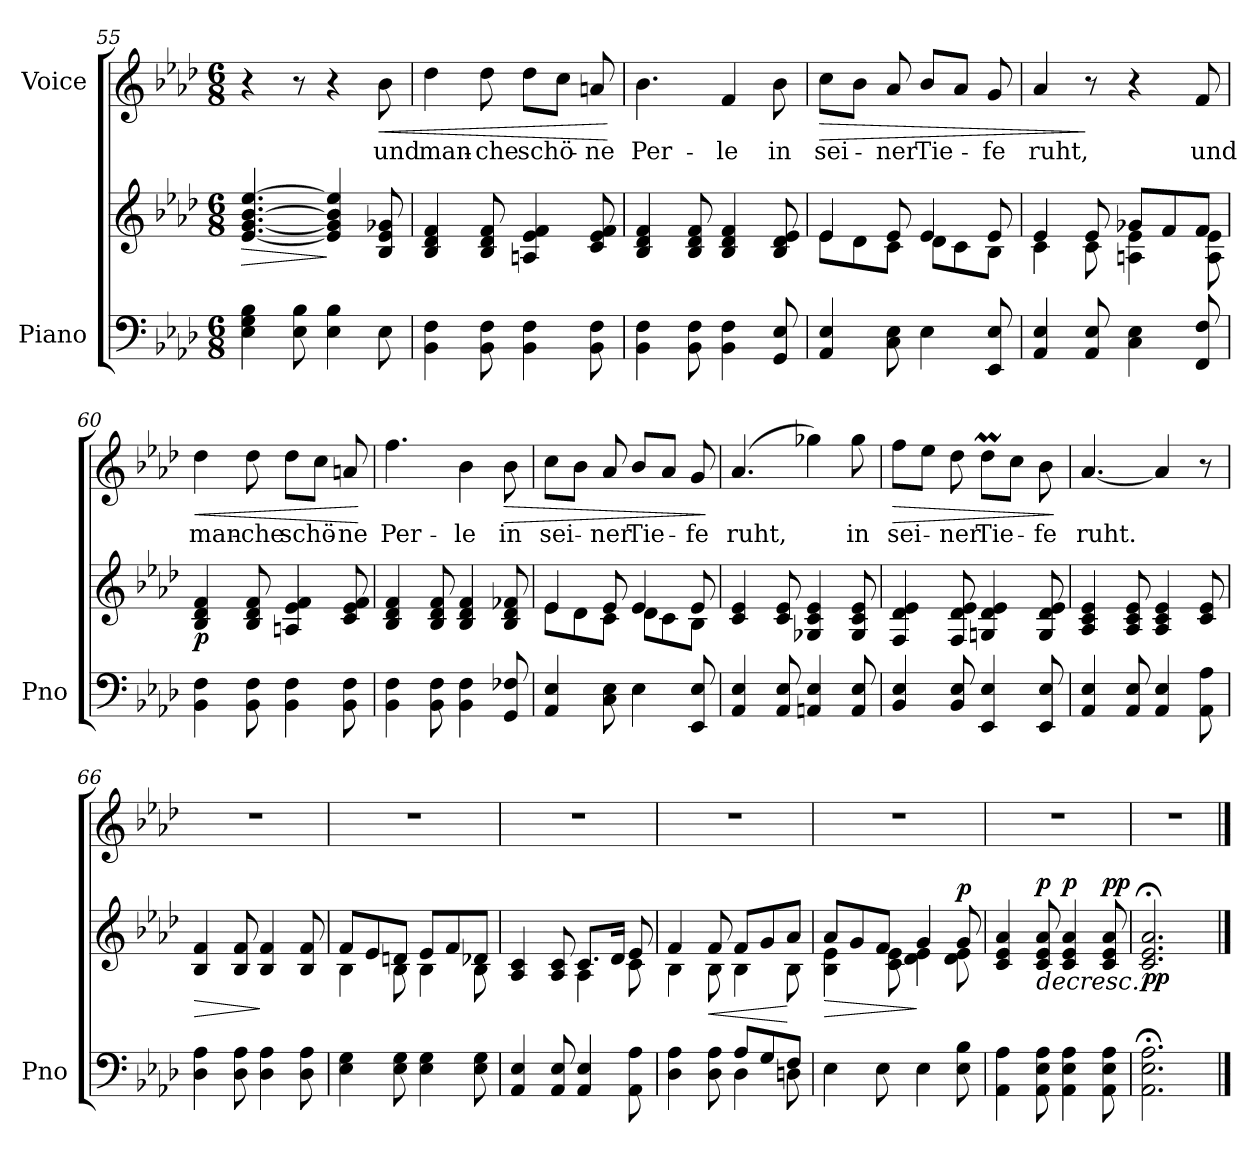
**kern	**kern	**dynam	**kern	**text	**dynam
*part2	*part2	*part2	*part1	*part1	*part1
*staff3	*staff2	*staff2/3	*staff1	*staff1	*staff1
*I"Piano	*	*	*I"Voice	*	*
*I'Pno	*	*	*	*	*
*clefF4	*clefG2	*	*clefG2	*	*
*k[b-e-a-d-]	*k[b-e-a-d-]	*	*k[b-e-a-d-]	*	*
*M6/8	*M6/8	*	*M6/8	*	*
=55	=55	=55	=55	=55	=55
!	!	!LO:HP:b	!	!	!
4E-\ 4G\ 4B-\	[4.e-/ [4.g/ [4.b-/ [4.ee-/	>	4r	.	.
8E-\ 8B-\	.	.	8r	.	.
*	*	*	*MM115	*	*
4E-\ 4B-\	4e-/] 4g/] 4b-/] 4ee-/]	]	4r	.	.
*	*	*	*MM110	*	*
!	!	!	!	!LO:LY:b	!LO:HP:b
8E-\	8B-/ 8e-/ 8g-X/	.	8b-\	und	<
=56	=56	=56	=56	=56	=56
!	!	!	!	!LO:LY:b	!
4BB-\ 4F\	4B-/ 4d-/ 4f/	.	4dd-\	man-	.
*	*	*	*MM100	*	*
!	!	!	!	!LO:LY:b	!
8BB-\ 8F\	8B-/ 8d-/ 8f/	.	8dd-\	-che	.
!	!	!	!	!LO:LY:b	!
4BB-\ 4F\	4An/ 4e-/ 4f/	.	8dd-\L	schö-	.
.	.	.	8cc\J	.	.
!	!	!	!	!LO:LY:b	!
8BB-\ 8F\	8c/ 8e-/ 8f/	.	8an/	-ne	.
.	.	.	.	.	[
=57	=57	=57	=57	=57	=57
!	!	!	!	!LO:LY:b	!
4BB-\ 4F\	4B-/ 4d-/ 4f/	.	4.b-\	Per-	.
8BB-\ 8F\	8B-/ 8d-/ 8f/	.	.	.	.
!	!	!	!	!LO:LY:b	!
4BB-\ 4F\	4B-/ 4d-/ 4f/	.	4f/	-le	.
!	!	!	!	!LO:LY:b	!
8GG/ 8E-/	8B-/ 8d-/ 8e-/	.	8b-\	in	.
!!LO:LB:g=z
=58	=58	=58	=58	=58	=58
*	*^	*	*	*	*
!	!	!	!	!	!LO:LY:b	!LO:HP:b
4AA-/ 4E-/	4e-/	8e-\L	.	8cc\L	sei-	>
.	.	8d-\	.	8b-\J	.	.
!	!	!	!	!	!LO:LY:b	!
8C\ 8E-\	8e-/	8c\J	.	8a-/	ner	.
!	!	!	!	!	!LO:LY:b	!
4E-\	4e-/	8d-\L	.	8b-/L	Tie-	.
.	.	8c\	.	8a-/J	.	.
!	!	!	!	!	!LO:LY:b	!
8EE-/ 8E-/	8e-/	8B-\J	.	8g/	-fe	.
=59	=59	=59	=59	=59	=59	=59
!	!	!	!	!	!LO:LY:b	!
4AA-/ 4E-/	4e-/	4c\	.	4a-/	ruht,	.
*	*	*	*	*MM110	*	*
8AA-/ 8E-/	8e-/	8c\	.	8r	.	]
4C\ 4E-\	8g-X/L	4An\ 4e-\	.	4r	.	.
.	8f/	.	.	.	.	.
!	!	!	!	!	!LO:LY:b	!
8FF/ 8F/	8f/J	8A\ 8e-\	.	8f/	und	.
=60	=60	=60	=60	=60	=60	=60
!	!	!	!LO:DY:b	!	!LO:LY:b	!LO:HP:b
*	*v	*v	*	*	*	*
4BB-\ 4F\	4B-/ 4d-/ 4f/	p	4dd-\	man-	<
*	*	*	*MM105	*	*
!	!	!	!	!LO:LY:b	!
8BB-\ 8F\	8B-/ 8d-/ 8f/	.	8dd-\	-che	.
!	!	!	!	!LO:LY:b	!
4BB-\ 4F\	4An/ 4e-/ 4f/	.	8dd-\L	schö-	.
.	.	.	8cc\J	.	.
!	!	!	!	!LO:LY:b	!
8BB-\ 8F\	8c/ 8e-/ 8f/	.	8an/	-ne	.
.	.	.	.	.	[
=61	=61	=61	=61	=61	=61
*	*	*	*MM100	*	*
!	!	!	!	!LO:LY:b	!
4BB-\ 4F\	4B-/ 4d-/ 4f/	.	4.ff\	Per-	.
8BB-\ 8F\	8B-/ 8d-/ 8f/	.	.	.	.
!	!	!	!	!LO:LY:b	!
4BB-\ 4F\	4B-/ 4d-/ 4f/	.	4b-\	-le	.
!	!	!	!	!LO:LY:b	!LO:HP:b
8GG/ 8F-X/	8B-/ 8d-/ 8f-X/	.	8b-\	in	>
=62	=62	=62	=62	=62	=62
*	*^	*	*	*	*
!	!	!	!	!	!LO:LY:b	!
4AA-/ 4E-/	4e-/	8e-\L	.	8cc\L	sei-	.
.	.	8d-\	.	8b-\J	.	.
!	!	!	!	!	!LO:LY:b	!
8C\ 8E-\	8e-/	8c\J	.	8a-/	-ner	.
!	!	!	!	!	!LO:LY:b	!
4E-\	4e-/	8d-\L	.	8b-/L	Tie-	.
.	.	8c\	.	8a-/J	.	.
!	!	!	!	!	!LO:LY:b	!
8EE-/ 8E-/	8e-/	8B-\J	.	8g/	-fe	.
*	*v	*v	*	*	*	*
.	.	.	.	.	]
!!LO:LB:g=z
=63	=63	=63	=63	=63	=63
!	!	!	!	!LO:LY:b	!
4AA-/ 4E-/	4c/ 4e-/	.	(4.a-/	ruht,	.
8AA-/ 8E-/	8c/ 8e-/	.	.	.	.
4AAn/ 4E-/	4G-X/ 4c/ 4e-/	.	4gg-X\)	.	.
!	!	!	!	!LO:LY:b	!
8AA/ 8E-/	8G-/ 8c/ 8e-/	.	8gg-\	in	.
=64	=64	=64	=64	=64	=64
!	!	!	!	!LO:LY:b	!LO:HP:b
4BB-/ 4E-/	4F/ 4d-/ 4e-/	.	8ff\L	sei-	>
.	.	.	8ee-\J	.	.
!	!	!	!	!LO:LY:b	!
8BB-/ 8E-/	8F/ 8d-/ 8e-/	.	8dd-\	-ner	.
!	!	!	!	!LO:LY:b	!
4EE-/ 4E-/	4Gn/ 4d-/ 4e-/	.	8dd-M\L	Tie-	.
.	.	.	8cc\J	.	.
!	!	!	!	!LO:LY:b	!
8EE-/ 8E-/	8G/ 8d-/ 8e-/	.	8b-\	-fe	.
.	.	.	.	.	]
=65	=65	=65	=65	=65	=65
!	!	!	!	!LO:LY:b	!
4AA-/ 4E-/	4A-/ 4c/ 4e-/	.	[4.a-/	ruht.	.
8AA-/ 8E-/	8A-/ 8c/ 8e-/	.	.	.	.
4AA-/ 4E-/	4A-/ 4c/ 4e-/	.	4a-/]	.	.
*	*	*	*MM105	*	*
8AA-\ 8A-\	8c/ 8e-/	.	8r	.	.
=66	=66	=66	=66	=66	=66
!	!	!LO:HP:b	!	!	!
4D-\ 4A-\	4B-/ 4f/	>	2.r	.	.
8D-\ 8A-\	8B-/ 8f/	.	.	.	.
4D-\ 4A-\	4B-/ 4f/	]	.	.	.
8D-\ 8A-\	8B-/ 8f/	.	.	.	.
=67	=67	=67	=67	=67	=67
*	*^	*	*	*	*
4E-\ 4G\	8f/L	4B-\	.	2.r	.	.
.	8e-/	.	.	.	.	.
8E-\ 8G\	8dn/J	8B-\	.	.	.	.
4E-\ 4G\	8e-/L	4B-\	.	.	.	.
.	8f/	.	.	.	.	.
8E-\ 8G\	8d-X/J	8B-\	.	.	.	.
!!LO:LB:g=z
=68	=68	=68	=68	=68	=68	=68
*	*	*	*	*MM103	*	*
4AA-/ 4E-/	4A-/ 4c/	4.ryy	.	2.r	.	.
8AA-/ 8E-/	8A-/ 8c/	.	.	.	.	.
4AA-/ 4E-/	8.c/L	4A-\	.	.	.	.
.	16d-/Jk	.	.	.	.	.
8AA-\ 8A-\	8e-/	8c\	.	.	.	.
=69	=69	=69	=69	=69	=69	=69
*	*	*	*	*MM102	*	*
*^	*	*	*	*	*	*
4.rAyy	4D-\ 4A-\	4f/	4B-\	.	2.r	.	.
!	!	!	!	!LO:HP:b	!	!	!
.	8D-\ 8A-\	8f/	8B-\	<	.	.	.
8A-/L	4D-\	8f/L	4B-\	.	.	.	.
8G/	.	8g/	.	.	.	.	.
8F/J	8Dn\	8a-/J	8B-\	[	.	.	.
*v	*v	*	*	*	*	*	*
=70	=70	=70	=70	=70	=70	=70
*	*	*	*	*MM101	*	*
*^	*	*	*	*	*	*
!	!	!	!	!LO:HP:b	!	!	!
*v	*v	*	*	*	*	*	*
4E-\	8a-/L	4B-\ 4e-\	>	2.r	.	.
.	8g/	.	.	.	.	.
8E-\	8f/J	8c\ 8e-\	.	.	.	.
4E-\	4g/	4d-\ 4e-\	]	.	.	.
!	!	!	!LO:DY:a	!	!	!
8E-\ 8B-\	8g/	8d-\ 8e-\	p	.	.	.
*	*v	*v	*	*	*	*
=71	=71	=71	=71	=71	=71
*	*	*	*MM96	*	*
4AA-\ 4A-\	4c/ 4e-/ 4a-/	.	2.r	.	.
!	!	!LO:HP:b	!	!	!
!	!	!LO:DY:n=1:a	!	!	!
8AA-\ 8E-\ 8A-\	8c/ 8e-/ 8a-/	> p	.	.	.
!	!	!LO:DY:n=2:a	!	!	!
4AA-\ 4E-\ 4A-\	4c/ 4e-/ 4a-/	p	.	.	.
!	!	!LO:DY:n=3:a	!	!	!
8AA-\ 8E-\ 8A-\	8c/ 8e-/ 8a-/	pp	.	.	.
.	.	]	.	.	.
=72	=72	=72	=72	=72	=72
!	!	!LO:DY:b	!	!	!
2.AA-\;< 2.E-\;< 2.A-\;<	2.c/;< 2.e-/;< 2.a-/;<	pp	2.r	.	.
==	==	==	==	==	==
*-	*-	*-	*-	*-	*-
